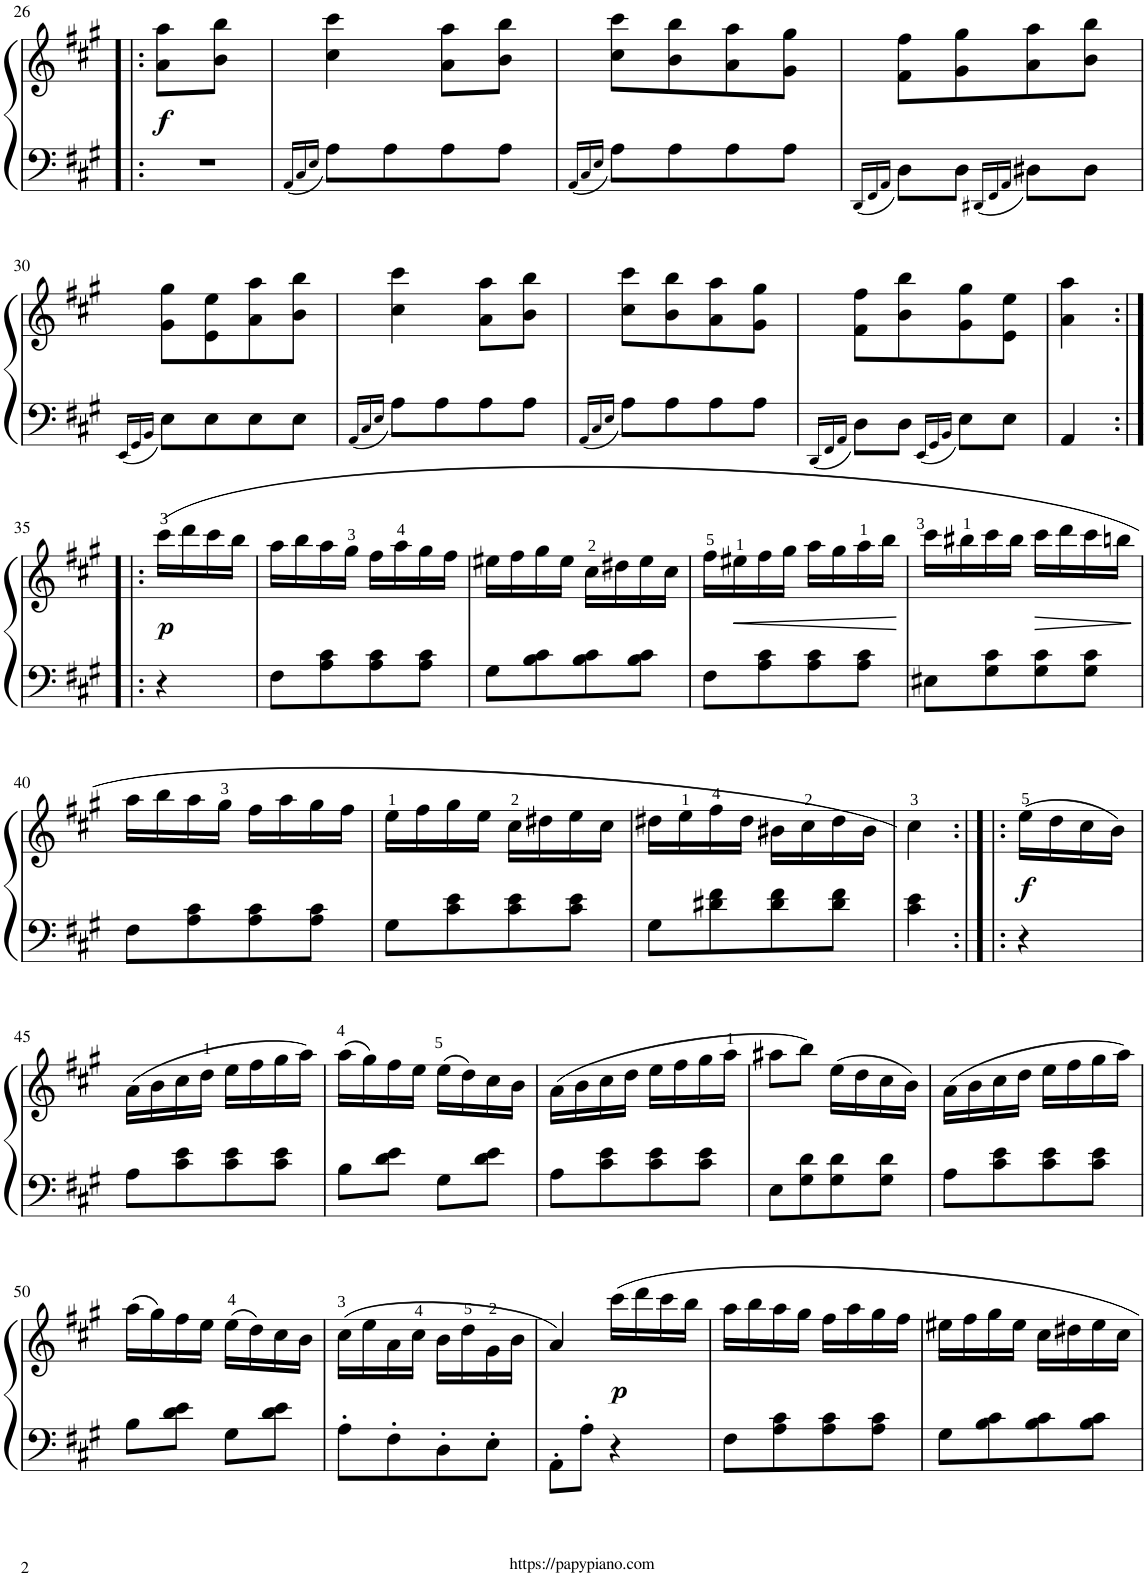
**kern	**kern	**dynam
*part1	*part1	*part1
*staff2	*staff1	*staff1/2
*I"Piano	*	*
*I'Pno	*	*
!!LO:PB:g=z
*clefF4	*clefG2	*
*k[f#c#g#]	*k[f#c#g#]	*
*M2/4	*M2/4	*
=26!|:	=26!|:	=26!|:
!	!	!LO:DY:b
2r	8a\ 8aa\L	f
.	8b\ 8bb\J	.
.	4ryy	.
=27	=27	=27
16qAA/LL	.	.
16qC#/	.	.
16qE/JJ	.	.
8A\L	4cc#\ 4ccc#\	.
8A\	.	.
8A\	8a\ 8aa\L	.
8A\J	8b\ 8bb\J	.
=28	=28	=28
16qAA/LL	.	.
16qC#/	.	.
16qE/JJ	.	.
8A\L	8cc#\ 8ccc#\L	.
8A\	8b\ 8bb\	.
8A\	8a\ 8aa\	.
8A\J	8g#\ 8gg#\J	.
=29	=29	=29
16qDD/LL	.	.
16qFF#/	.	.
16qAA/JJ	.	.
8D\L	8f#\ 8ff#\L	.
8D\J	8g#\ 8gg#\	.
16qDD#X/LL	.	.
16qFF#/	.	.
16qAA/JJ	.	.
8D#X\L	8a\ 8aa\	.
8D#\J	8b\ 8bb\J	.
!!LO:LB:g=z
=30	=30	=30
16qEE/LL	.	.
16qGG#/	.	.
16qBB/JJ	.	.
8E\L	8g#\ 8gg#\L	.
8E\	8e\ 8ee\	.
8E\	8a\ 8aa\	.
8E\J	8b\ 8bb\J	.
=31	=31	=31
16qAA/LL	.	.
16qC#/	.	.
16qE/JJ	.	.
8A\L	4cc#\ 4ccc#\	.
8A\	.	.
8A\	8a\ 8aa\L	.
8A\J	8b\ 8bb\J	.
=32	=32	=32
16qAA/LL	.	.
16qC#/	.	.
16qE/JJ	.	.
8A\L	8cc#\ 8ccc#\L	.
8A\	8b\ 8bb\	.
8A\	8a\ 8aa\	.
8A\J	8g#\ 8gg#\J	.
=33	=33	=33
16qDD/LL	.	.
16qFF#/	.	.
16qAA/JJ	.	.
8D\L	8f#\ 8ff#\L	.
8D\J	8b\ 8bb\	.
16qEE/LL	.	.
16qGG#/	.	.
16qBB/JJ	.	.
8E\L	8g#\ 8gg#\	.
8E\J	8e\ 8ee\J	.
=34	=34	=34
4AA/	4a\ 4aa\	.
!!LO:LB:g=z
=35:|!|:	=35:|!|:	=35:|!|:
!	!	!LO:DY:b
4r	(16ccc#\LL	p
.	16ddd\	.
.	16ccc#\	.
.	16bb\JJ	.
=36	=36	=36
8F#\L	16aa\LL	.
.	16bb\	.
8A\ 8c#\	16aa\	.
.	16gg#\JJ	.
8A\ 8c#\	16ff#\LL	.
.	16aa\	.
8A\ 8c#\J	16gg#\	.
.	16ff#\JJ	.
=37	=37	=37
8G#\L	16ee#X\LL	.
.	16ff#\	.
8B\ 8c#\	16gg#\	.
.	16ee#\JJ	.
8B\ 8c#\	16cc#\LL	.
.	16dd#X\	.
8B\ 8c#\J	16ee#\	.
.	16cc#\JJ	.
=38	=38	=38
8F#\L	16ff#\LL	.
!	!	!LO:HP:b
.	16ee#X\	<
8A\ 8c#\	16ff#\	.
.	16gg#\JJ	.
8A\ 8c#\	16aa\LL	.
.	16gg#\	.
8A\ 8c#\J	16aa\	.
.	16bb\JJ	.
.	.	[
=39	=39	=39
8E#X\L	16ccc#\LL	.
.	16bb#X\	.
8G#\ 8c#\	16ccc#\	.
.	16bb#\JJ	.
!	!	!LO:HP:b
8G#\ 8c#\	16ccc#\LL	>
.	16ddd\	.
8G#\ 8c#\J	16ccc#\	.
.	16bbn\JJ	.
.	.	]
!!LO:LB:g=z
=40	=40	=40
8F#\L	16aa\LL	.
.	16bb\	.
8A\ 8c#\	16aa\	.
.	16gg#\JJ	.
8A\ 8c#\	16ff#\LL	.
.	16aa\	.
8A\ 8c#\J	16gg#\	.
.	16ff#\JJ	.
=41	=41	=41
8G#\L	16ee\LL	.
.	16ff#\	.
8c#\ 8e\	16gg#\	.
.	16ee\JJ	.
8c#\ 8e\	16cc#\LL	.
.	16dd#X\	.
8c#\ 8e\J	16ee\	.
.	16cc#\JJ	.
=42	=42	=42
8G#\L	16dd#X\LL	.
.	16ee\	.
8d#X\ 8f#\	16ff#\	.
.	16dd#\JJ	.
8d#\ 8f#\	16b#X\LL	.
.	16cc#\	.
8d#\ 8f#\J	16dd#\	.
.	16b#\JJ	.
=43	=43	=43
4c#\ 4e\	4cc#\)	.
=44:|!|:	=44:|!|:	=44:|!|:
!	!	!LO:DY:b
4r	(16ee\LL	f
.	16dd\	.
.	16cc#\	.
.	16b\JJ)	.
!!LO:LB:g=z
=45	=45	=45
8A\L	(16a\LL	.
.	16b\	.
8c#\ 8e\	16cc#\	.
.	16dd\JJ	.
8c#\ 8e\	16ee\LL	.
.	16ff#\	.
8c#\ 8e\J	16gg#\	.
.	16aa\JJ)	.
=46	=46	=46
8B\L	(16aa\LL	.
.	16gg#\)	.
8d\ 8e\J	16ff#\	.
.	16ee\JJ	.
8G#\L	(16ee\LL	.
.	16dd\)	.
8d\ 8e\J	16cc#\	.
.	16b\JJ	.
=47	=47	=47
8A\L	(16a\LL	.
.	16b\	.
8c#\ 8e\	16cc#\	.
.	16dd\JJ	.
8c#\ 8e\	16ee\LL	.
.	16ff#\	.
8c#\ 8e\J	16gg#\	.
.	16aa\JJ	.
=48	=48	=48
8E\L	8aa#X\L	.
8G#\ 8d\	8bb\J)	.
8G#\ 8d\	(16ee\LL	.
.	16dd\	.
8G#\ 8d\J	16cc#\	.
.	16b\JJ)	.
=49	=49	=49
8A\L	(16a\LL	.
.	16b\	.
8c#\ 8e\	16cc#\	.
.	16dd\JJ	.
8c#\ 8e\	16ee\LL	.
.	16ff#\	.
8c#\ 8e\J	16gg#\	.
.	16aa\JJ)	.
!!LO:LB:g=z
=50	=50	=50
8B\L	(16aa\LL	.
.	16gg#\)	.
8d\ 8e\J	16ff#\	.
.	16ee\JJ	.
8G#\L	(16ee\LL	.
.	16dd\)	.
8d\ 8e\J	16cc#\	.
.	16b\JJ	.
=51	=51	=51
8A'\L	(16cc#\LL	.
.	16ee\	.
8F#'\	16a\	.
.	16cc#\JJ	.
8D'\	16b\LL	.
.	16dd\	.
8E'\J	16g#\	.
.	16b\JJ	.
=52	=52	=52
8AA'\L	4a/)	.
8A'\J	.	.
!	!	!LO:DY:b
4r	16ccc#\LL	p
.	16ddd\	.
.	16ccc#\	.
.	16bb\JJ	.
=53	=53	=53
8F#\L	16aa\LL	.
.	16bb\	.
8A\ 8c#\	16aa\	.
.	16gg#\JJ	.
8A\ 8c#\	16ff#\LL	.
.	16aa\	.
8A\ 8c#\J	16gg#\	.
.	16ff#\JJ	.
=54	=54	=54
8G#\L	16ee#X\LL	.
.	16ff#\	.
8B\ 8c#\	16gg#\	.
.	16ee#\JJ	.
8B\ 8c#\	16cc#\LL	.
.	16dd#X\	.
8B\ 8c#\J	16ee#\	.
.	16cc#\JJ	.
=	=	=
*-	*-	*-
